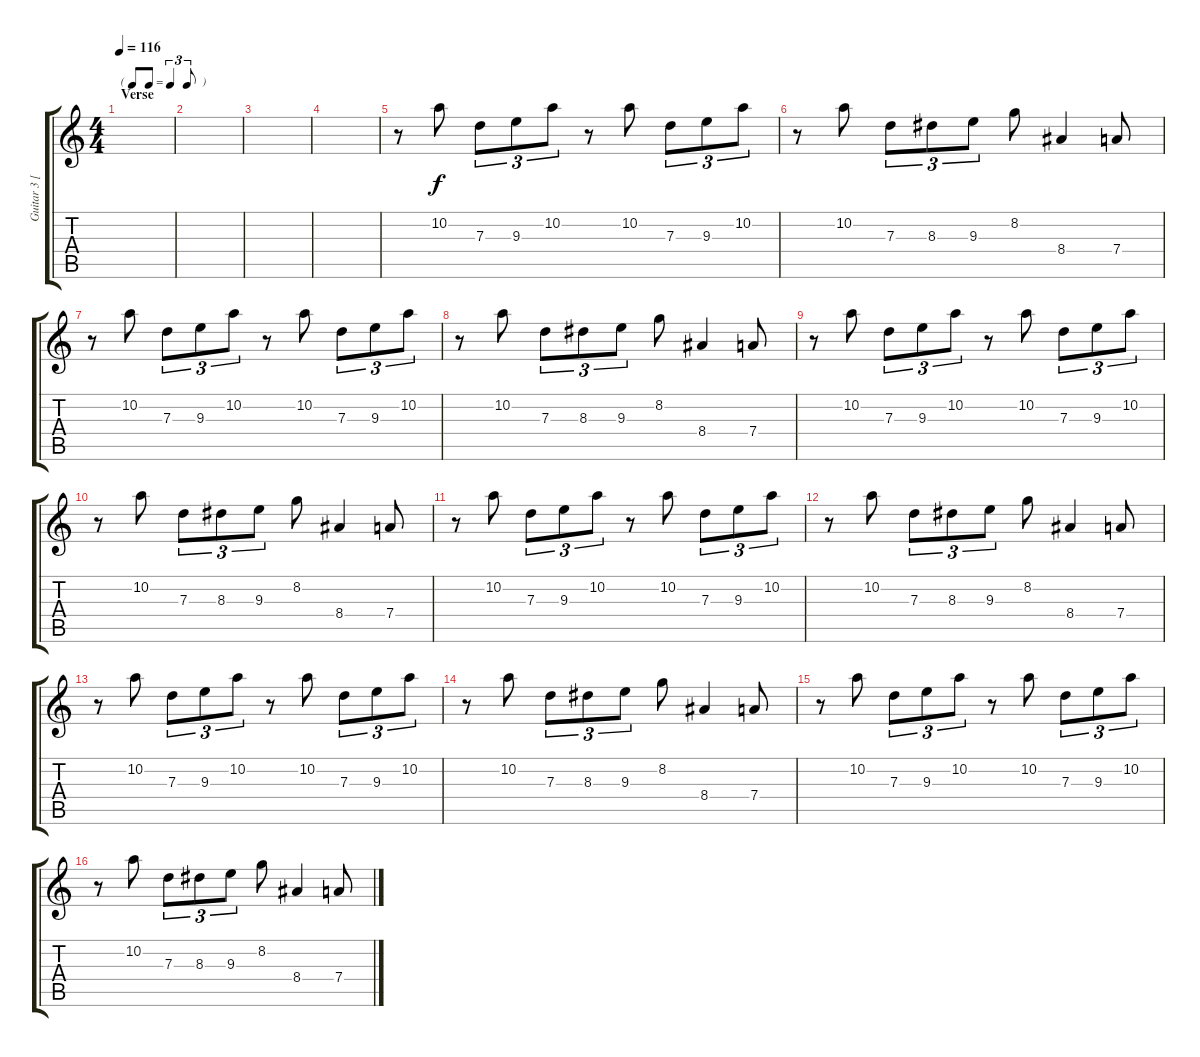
\track ("Guitar 3 [Solo]" "Guitar 3 [") {instrument distortionguitar}
\staff {score tabs}
\tuning (E4 B3 G3 D3 A2 E2) {hide}
\ts (4 4)
\tf triplet8th
\section ("" "Verse")
\tempo 116
\clef g2
\ks c
|
|
|
|
r.8 10.2.8 7.3.8{tu (3 2)} 9.3.8{tu (3 2)} 10.2.8{tu (3 2)} r.8 10.2.8 7.3.8{tu (3 2)} 9.3.8{tu (3 2)} 10.2.8{tu (3 2)} |
r.8 10.2.8 7.3.8{tu (3 2)} 8.3.8{tu (3 2)} 9.3.8{tu (3 2)} 8.2.8 8.4.4 7.4.8 |
r.8 10.2.8 7.3.8{tu (3 2)} 9.3.8{tu (3 2)} 10.2.8{tu (3 2)} r.8 10.2.8 7.3.8{tu (3 2)} 9.3.8{tu (3 2)} 10.2.8{tu (3 2)} |
r.8 10.2.8 7.3.8{tu (3 2)} 8.3.8{tu (3 2)} 9.3.8{tu (3 2)} 8.2.8 8.4.4 7.4.8 |
r.8 10.2.8 7.3.8{tu (3 2)} 9.3.8{tu (3 2)} 10.2.8{tu (3 2)} r.8 10.2.8 7.3.8{tu (3 2)} 9.3.8{tu (3 2)} 10.2.8{tu (3 2)} |
r.8 10.2.8 7.3.8{tu (3 2)} 8.3.8{tu (3 2)} 9.3.8{tu (3 2)} 8.2.8 8.4.4 7.4.8 |
r.8 10.2.8 7.3.8{tu (3 2)} 9.3.8{tu (3 2)} 10.2.8{tu (3 2)} r.8 10.2.8 7.3.8{tu (3 2)} 9.3.8{tu (3 2)} 10.2.8{tu (3 2)} |
r.8 10.2.8 7.3.8{tu (3 2)} 8.3.8{tu (3 2)} 9.3.8{tu (3 2)} 8.2.8 8.4.4 7.4.8 |
r.8 10.2.8 7.3.8{tu (3 2)} 9.3.8{tu (3 2)} 10.2.8{tu (3 2)} r.8 10.2.8 7.3.8{tu (3 2)} 9.3.8{tu (3 2)} 10.2.8{tu (3 2)} |
r.8 10.2.8 7.3.8{tu (3 2)} 8.3.8{tu (3 2)} 9.3.8{tu (3 2)} 8.2.8 8.4.4 7.4.8 |
r.8 10.2.8 7.3.8{tu (3 2)} 9.3.8{tu (3 2)} 10.2.8{tu (3 2)} r.8 10.2.8 7.3.8{tu (3 2)} 9.3.8{tu (3 2)} 10.2.8{tu (3 2)} |
r.8 10.2.8 7.3.8{tu (3 2)} 8.3.8{tu (3 2)} 9.3.8{tu (3 2)} 8.2.8 8.4.4 7.4.8
